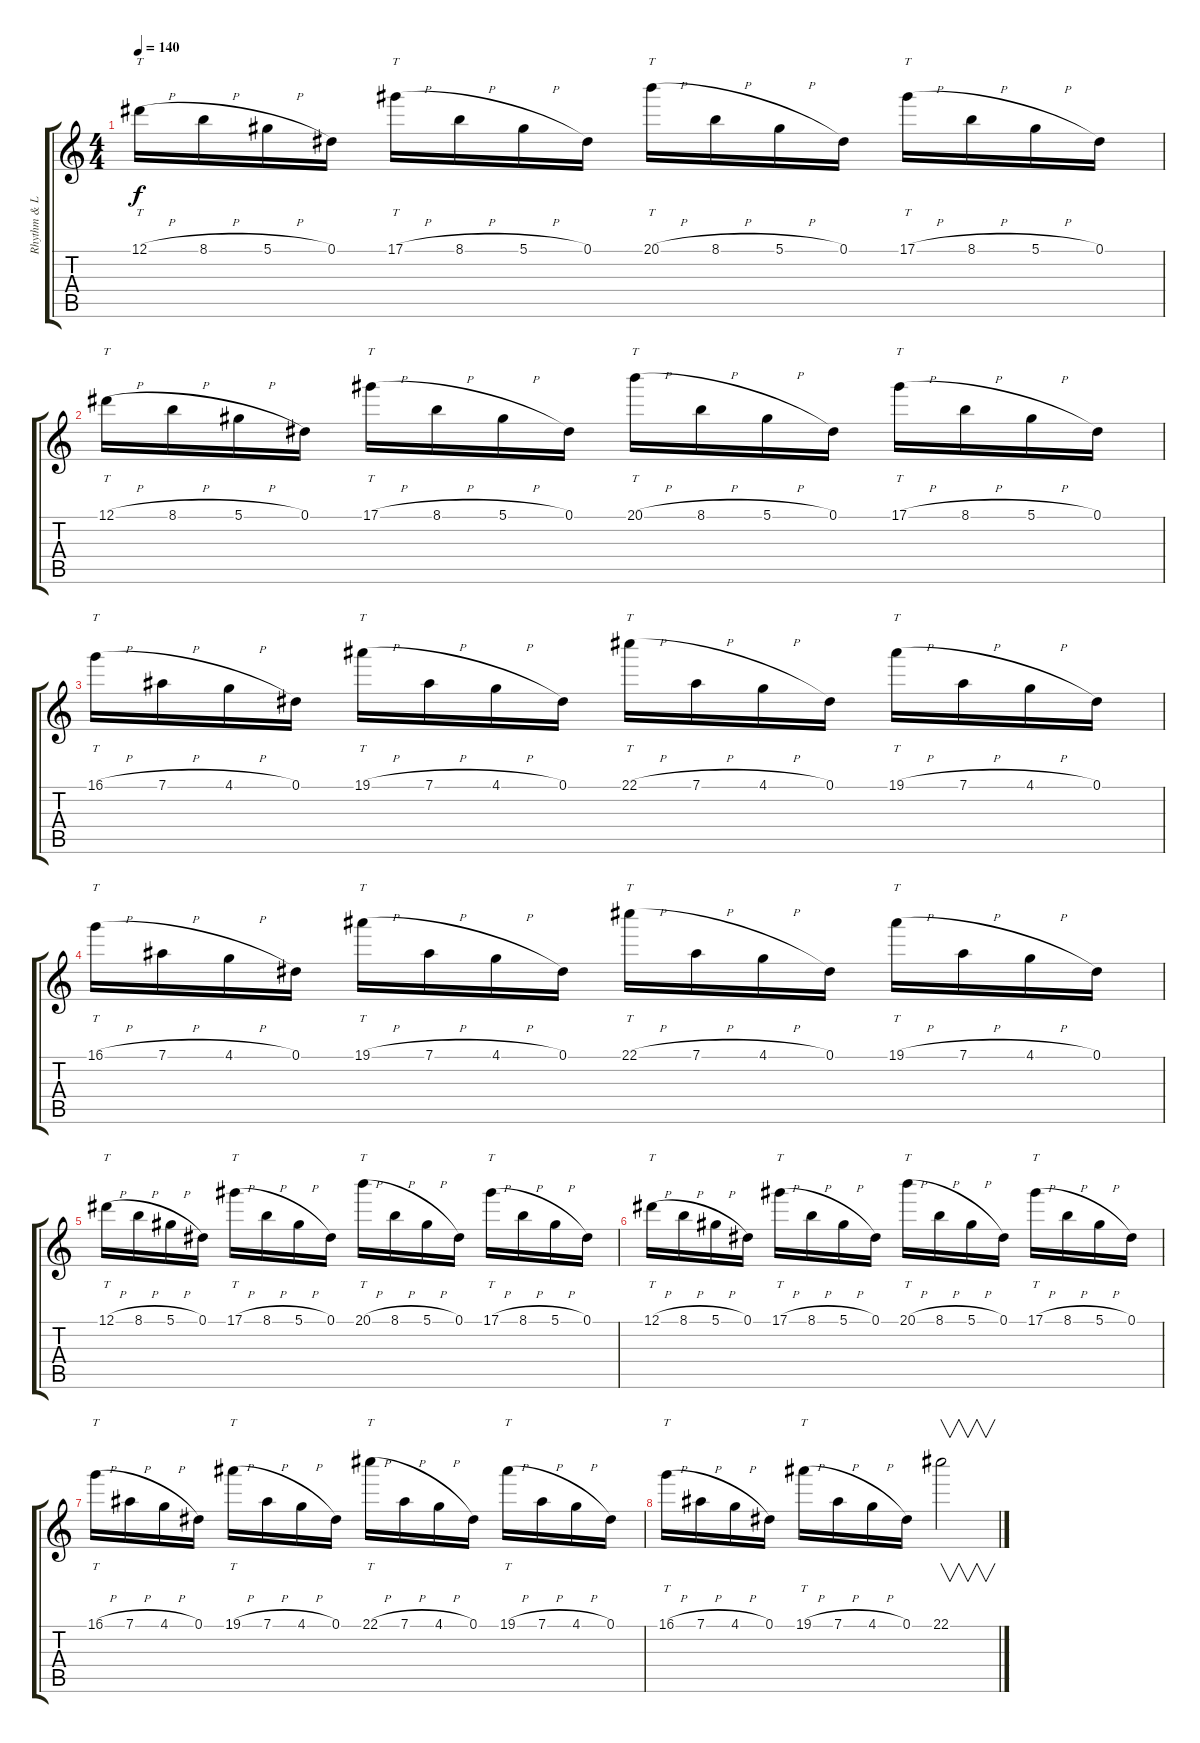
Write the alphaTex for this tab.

\track ("Rhythm & Lead" "Rhythm & L") {instrument distortionguitar}
\staff {score tabs}
\tuning (Eb4 Bb3 Gb3 Db3 Ab2 Eb2) {hide}
\ts (4 4)
\tempo 140
\clef g2
\ks c
12.1{h}.16{tt dy f} 8.1{h}.16 5.1{h}.16 0.1.16 17.1{h}.16{tt} 8.1{h}.16 5.1{h}.16 0.1.16 20.1{h}.16{tt} 8.1{h}.16 5.1{h}.16 0.1.16 17.1{h}.16{tt} 8.1{h}.16 5.1{h}.16 0.1.16 |
12.1{h}.16{tt} 8.1{h}.16 5.1{h}.16 0.1.16 17.1{h}.16{tt} 8.1{h}.16 5.1{h}.16 0.1.16 20.1{h}.16{tt} 8.1{h}.16 5.1{h}.16 0.1.16 17.1{h}.16{tt} 8.1{h}.16 5.1{h}.16 0.1.16 |
16.1{h}.16{tt} 7.1{h}.16 4.1{h}.16 0.1.16 19.1{h}.16{tt} 7.1{h}.16 4.1{h}.16 0.1.16 22.1{h}.16{tt} 7.1{h}.16 4.1{h}.16 0.1.16 19.1{h}.16{tt} 7.1{h}.16 4.1{h}.16 0.1.16 |
16.1{h}.16{tt} 7.1{h}.16 4.1{h}.16 0.1.16 19.1{h}.16{tt} 7.1{h}.16 4.1{h}.16 0.1.16 22.1{h}.16{tt} 7.1{h}.16 4.1{h}.16 0.1.16 19.1{h}.16{tt} 7.1{h}.16 4.1{h}.16 0.1.16 |
12.1{h}.16{tt} 8.1{h}.16 5.1{h}.16 0.1.16 17.1{h}.16{tt} 8.1{h}.16 5.1{h}.16 0.1.16 20.1{h}.16{tt} 8.1{h}.16 5.1{h}.16 0.1.16 17.1{h}.16{tt} 8.1{h}.16 5.1{h}.16 0.1.16 |
12.1{h}.16{tt} 8.1{h}.16 5.1{h}.16 0.1.16 17.1{h}.16{tt} 8.1{h}.16 5.1{h}.16 0.1.16 20.1{h}.16{tt} 8.1{h}.16 5.1{h}.16 0.1.16 17.1{h}.16{tt} 8.1{h}.16 5.1{h}.16 0.1.16 |
16.1{h}.16{tt} 7.1{h}.16 4.1{h}.16 0.1.16 19.1{h}.16{tt} 7.1{h}.16 4.1{h}.16 0.1.16 22.1{h}.16{tt} 7.1{h}.16 4.1{h}.16 0.1.16 19.1{h}.16{tt} 7.1{h}.16 4.1{h}.16 0.1.16 |
16.1{h}.16{tt} 7.1{h}.16 4.1{h}.16 0.1.16 19.1{h}.16{tt} 7.1{h}.16 4.1{h}.16 0.1.16 22.1.2{v}
